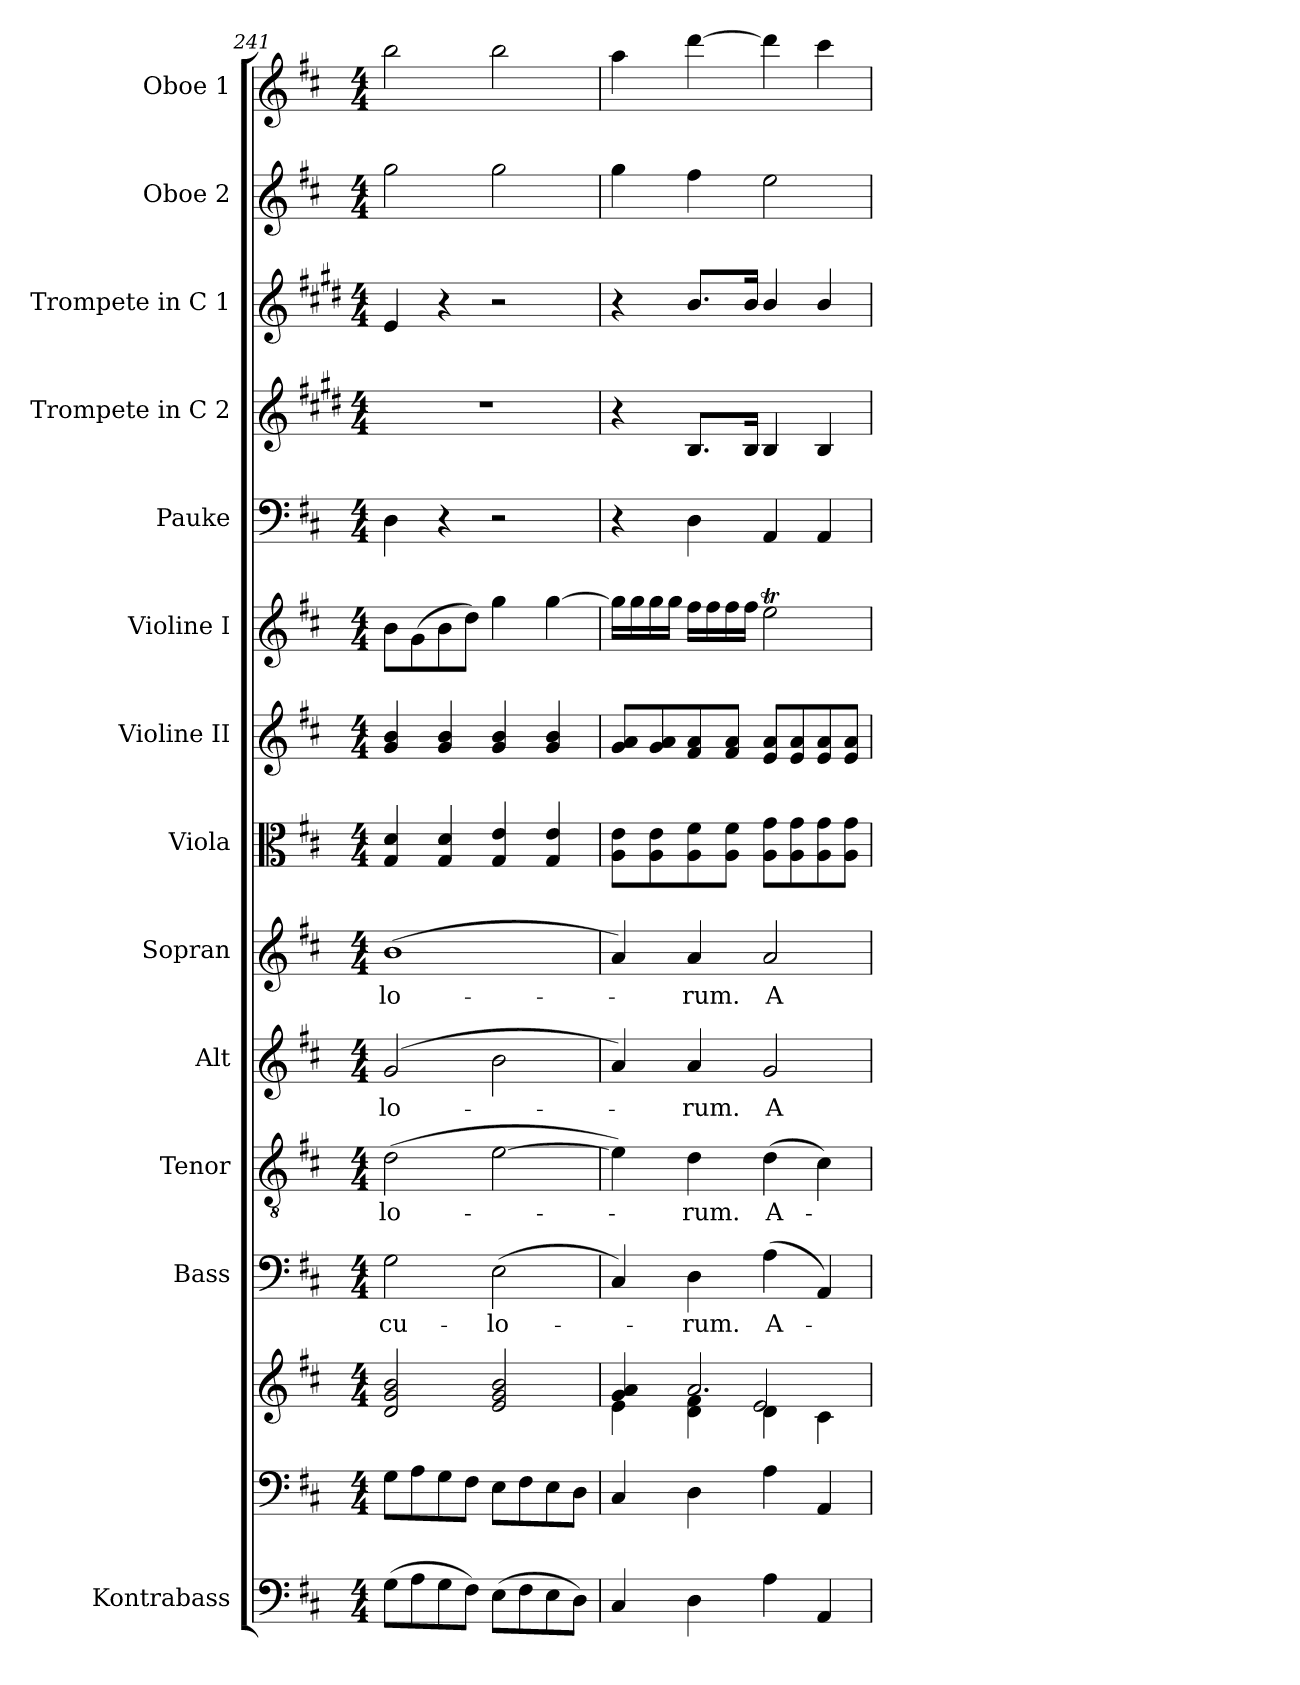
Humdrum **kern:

**kern	**kern	**kern	**kern	**text	**kern	**text	**kern	**text	**kern	**text	**kern	**kern	**kern	**kern	**kern	**kern	**kern	**kern
*part14	*part13	*part13	*part12	*part12	*part11	*part11	*part10	*part10	*part9	*part9	*part8	*part7	*part6	*part5	*part4	*part3	*part2	*part1
*staff15	*staff14	*staff13	*staff12	*staff12	*staff11	*staff11	*staff10	*staff10	*staff9	*staff9	*staff8	*staff7	*staff6	*staff5	*staff4	*staff3	*staff2	*staff1
*I"Kontrabass	*	*	*I"Bass	*	*I"Tenor	*	*I"Alt	*	*I"Sopran	*	*I"Viola	*I"Violine II	*I"Violine I	*I"Pauke	*I"Trompete in C 2	*I"Trompete in C 1	*I"Oboe 2	*I"Oboe 1
*I'Kb.	*	*	*I'B	*	*I'T	*	*I'A	*	*I'S	*	*I'Vla.	*I'Vl. II	*I'Vl. I	*I'Pk.	*	*	*I'Ob. 2	*I'Ob. 1
*clefF4	*clefF4	*clefG2	*clefF4	*	*clefGv2	*	*clefG2	*	*clefG2	*	*clefC3	*clefG2	*clefG2	*clefF4	*clefG2	*clefG2	*clefG2	*clefG2
*ITrd7c12	*	*	*	*	*	*	*	*	*	*	*	*	*	*	*ITrd1c2	*ITrd1c2	*	*
*k[f#c#]	*k[f#c#]	*k[f#c#]	*k[f#c#]	*	*k[f#c#]	*	*k[f#c#]	*	*k[f#c#]	*	*k[f#c#]	*k[f#c#]	*k[f#c#]	*k[f#c#]	*k[f#c#]	*k[f#c#]	*k[f#c#]	*k[f#c#]
*D:	*D:	*D:	*D:	*	*D:	*	*D:	*	*D:	*	*D:	*D:	*D:	*D:	*D:	*D:	*D:	*D:
*M4/4	*M4/4	*M4/4	*M4/4	*	*M4/4	*	*M4/4	*	*M4/4	*	*M4/4	*M4/4	*M4/4	*M4/4	*M4/4	*M4/4	*M4/4	*M4/4
=241	=241	=241	=241	=241	=241	=241	=241	=241	=241	=241	=241	=241	=241	=241	=241	=241	=241	=241
!	!	!	!	!LO:LY:b	!	!LO:LY:b	!	!LO:LY:b	!	!LO:LY:b	!	!	!	!	!	!	!	!
(>8GG\L	8G\L	2d/ 2g/ 2b/	2G\	-cu-	(>2d\	-lo-	(2g/	-lo-	(>1b	-lo-	4G/ 4d/	4g/ 4b/	8b\L	4D\	1r	4d/	2gg\	2bb\
8AA\	8A\	.	.	.	.	.	.	.	.	.	.	.	(>8g\	.	.	.	.	.
8GG\	8G\	.	.	.	.	.	.	.	.	.	4G/ 4d/	4g/ 4b/	8b\	4r	.	4r	.	.
8FF#\J)	8F#\J	.	.	.	.	.	.	.	.	.	.	.	8dd\J)	.	.	.	.	.
!	!	!	!	!LO:LY:b	!	!	!	!	!	!	!	!	!	!	!	!	!	!
(>8EE\L	8E\L	2e/ 2g/ 2b/	(>2E\	-lo-	[2e\	.	2b\	.	.	.	4G/ 4e/	4g/ 4b/	4gg\	2r	.	2r	2gg\	2bb\
8FF#\	8F#\	.	.	.	.	.	.	.	.	.	.	.	.	.	.	.	.	.
8EE\	8E\	.	.	.	.	.	.	.	.	.	4G/ 4e/	4g/ 4b/	[4gg\	.	.	.	.	.
8DD\J)	8D\J	.	.	.	.	.	.	.	.	.	.	.	.	.	.	.	.	.
=242	=242	=242	=242	=242	=242	=242	=242	=242	=242	=242	=242	=242	=242	=242	=242	=242	=242	=242
*	*	*^	*	*	*	*	*	*	*	*	*	*	*	*	*	*	*	*
*	*	*	*^	*	*	*	*	*	*	*	*	*	*	*	*	*	*	*	*
4CC#/	4C#/	4g/ 4a/	4e\	2ryy	4C#/)	.	4e\])	.	4a/)	.	4a/)	.	8A\ 8e\L	8g/ 8a/L	16gg\LL]	4r	4r	4r	4gg\	4aa\
.	.	.	.	.	.	.	.	.	.	.	.	.	.	.	16gg\	.	.	.	.	.
.	.	.	.	.	.	.	.	.	.	.	.	.	8A\ 8e\	8g/ 8a/	16gg\	.	.	.	.	.
.	.	.	.	.	.	.	.	.	.	.	.	.	.	.	16gg\JJ	.	.	.	.	.
!	!	!	!	!	!	!LO:LY:b	!	!LO:LY:b	!	!LO:LY:b	!	!LO:LY:b	!	!	!	!	!	!	!	!
4DD\	4D\	2.a/	4d\ 4f#\	.	4D\	-rum.	4d\	-rum.	4a/	-rum.	4a/	-rum.	8A\ 8f#\	8f#/ 8a/	16ff#\LL	4D\	8.A/L	8.a/L	4ff#\	[4ddd\
.	.	.	.	.	.	.	.	.	.	.	.	.	.	.	16ff#\	.	.	.	.	.
.	.	.	.	.	.	.	.	.	.	.	.	.	8A\ 8f#\J	8f#/ 8a/J	16ff#\	.	.	.	.	.
.	.	.	.	.	.	.	.	.	.	.	.	.	.	.	16ff#\JJ	.	16A/Jk	16a/Jk	.	.
!	!	!	!	!	!	!LO:LY:b	!	!LO:LY:b	!	!LO:LY:b	!	!LO:LY:b	!	!	!	!	!	!	!	!
4AA\	4A\	.	4d\	2e/	(>4A\	A-	(>4d\	A-	2g/	A-	2a/	A-	8A\ 8g\L	8e/ 8a/L	2eeT\	4AA/	4A/	4a/	2ee\	4ddd\]
.	.	.	.	.	.	.	.	.	.	.	.	.	8A\ 8g\	8e/ 8a/	.	.	.	.	.	.
4AAA/	4AA/	.	4c#\	.	4AA/)	.	4c#\)	.	.	.	.	.	8A\ 8g\	8e/ 8a/	.	4AA/	4A/	4a/	.	4ccc#\
.	.	.	.	.	.	.	.	.	.	.	.	.	8A\ 8g\J	8e/ 8a/J	.	.	.	.	.	.
*	*	*v	*v	*v	*	*	*	*	*	*	*	*	*	*	*	*	*	*	*	*
=	=	=	=	=	=	=	=	=	=	=	=	=	=	=	=	=	=	=
*-	*-	*-	*-	*-	*-	*-	*-	*-	*-	*-	*-	*-	*-	*-	*-	*-	*-	*-
